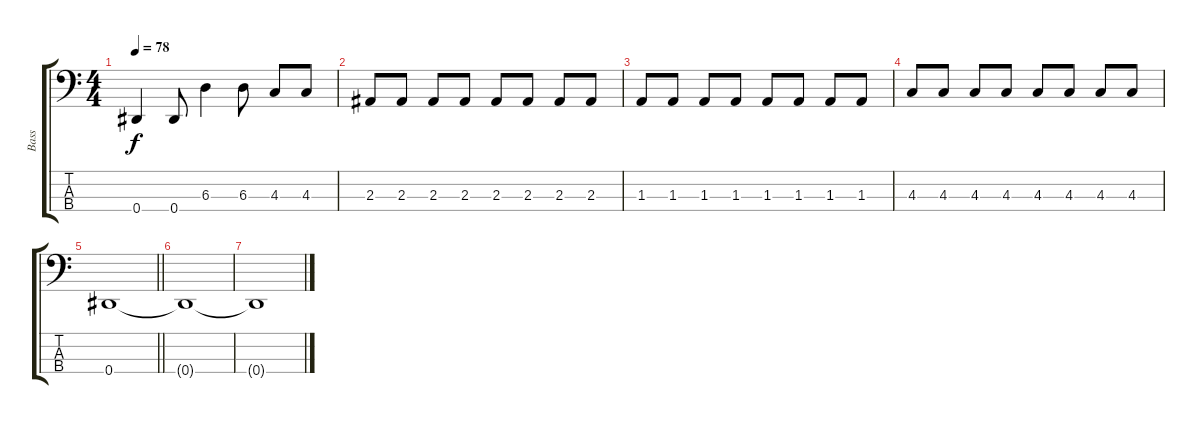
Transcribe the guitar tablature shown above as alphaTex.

\track ("Bass" "Bass") {instrument electricbassfinger}
\staff {score tabs}
\tuning (Gb2 Db2 Ab1 Eb1) {hide}
\ts (4 4)
\tempo 78
\clef f4
\ks c
0.4.4{dy f} 0.4.8 6.3.4 6.3.8 4.3.8 4.3.8 |
2.3.8 2.3.8 2.3.8 2.3.8 2.3.8 2.3.8 2.3.8 2.3.8 |
1.3.8 1.3.8 1.3.8 1.3.8 1.3.8 1.3.8 1.3.8 1.3.8 |
4.3.8 4.3.8 4.3.8 4.3.8 4.3.8 4.3.8 4.3.8 4.3.8 |
\barLineRight lightlight
0.4.1 |
0.4{t}.1 |
0.4{t}.1
